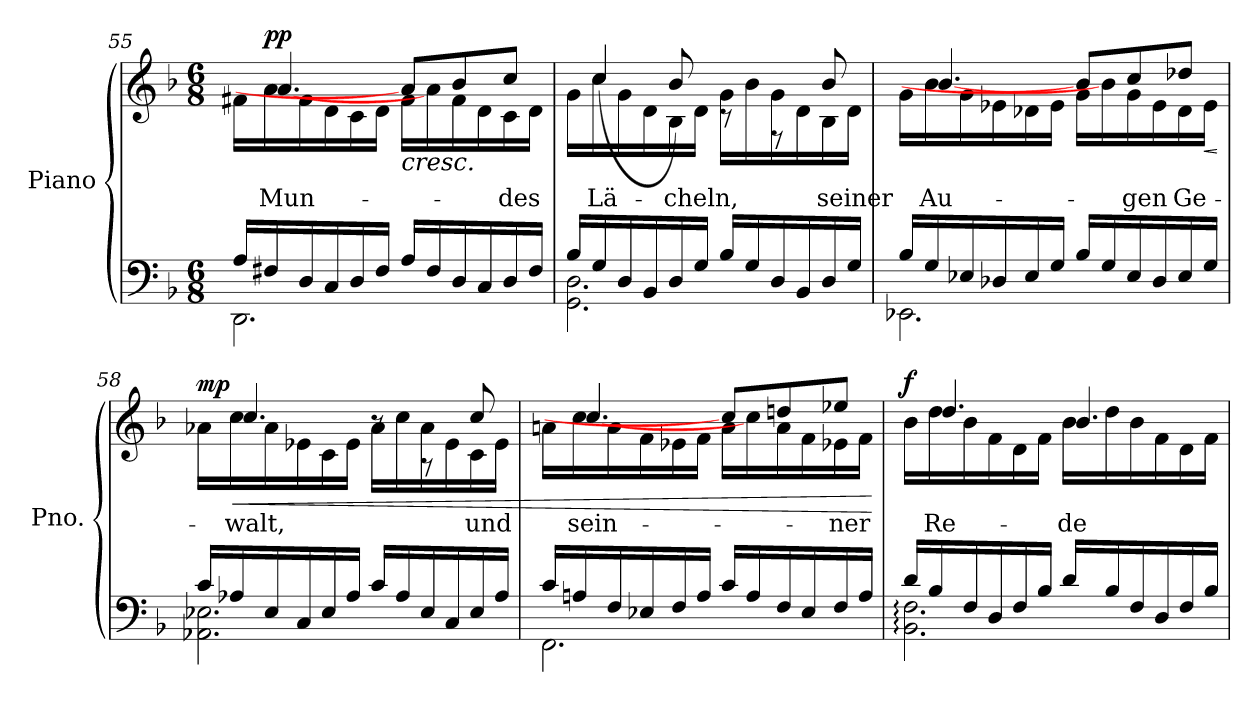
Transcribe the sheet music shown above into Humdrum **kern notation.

**kern	**kern	**text	**dynam
*part1	*part1	*part1	*part1
*staff2	*staff1	*staff1	*staff1/2
*I"Piano	*	*	*
*I'Pno.	*	*	*
!!LO:LB:g=z
*clefF4	*clefG2	*	*
*k[b-]	*k[b-]	*	*
*M6/8	*M6/8	*	*
=55	=55	=55	=55
*^	*^	*	*
*	*	*	*^	*	*
16A/LL	2.DD\	16f#X\LL	16ryy	4.ryy	.	.
*	*	*MM98	*	*	*	*
!	!	!	!LO:N:head=solid	!	!LO:LY:a	!LO:DY:b
16F#X/	.	16a\	[4.a/	.	Mun-	pp
16D/	.	16f#\	.	.	.	.
16C/	.	16d\	.	.	.	.
16D/	.	16c\	.	.	.	.
16F#/JJ	.	16d\JJ	.	.	.	.
!	!	!	!	!	!	!LO:HP:b
16A/LL	.	16f#\LL	.	8a/L]	.	<
16F#/	.	16a\	16ryy	.	.	.
16D/	.	16f#\	8ryy	8b-/	.	.
16C/	.	16d\	.	.	.	.
!	!	!	!	!	!LO:LY:a	!
16D/	.	16c\	8ryy	8cc/J	des	.
16F#/JJ	.	16d\JJ	.	.	.	.
=56	=56	=56	=56	=56	=56	=56
16B-/LL	2.GG\ 2.D\	16g\LL	16ryy	8ryy	.	.
!	!	!	!LO:N:head=solid	!	!LO:LY:a	!
16G/	.	16cc\	(4cc/	.	Lä-	.
16D/	.	16g\	.	8ryy	.	.
16BB-/	.	16d\	.	.	.	.
*	*	*MM105	*	*	*	*
!	!	!	!	!	!LO:LY:a	!
16D/	.	16B-\	.	8b-/)	cheln,	.
16G/JJ	.	16d\JJ	8rffyy	.	.	.
16B-/LL	.	16g\LL	.	8r	.	.
16G/	.	16b-\	16ryy	.	.	.
16D/	.	16g\	8ryy	8r	.	.
16BB-/	.	16d\	.	.	.	.
!	!	!	!	!	!LO:LY:a	!
16D/	.	16B-\	8ryy	8b-/	seiner	.
16G/JJ	.	16d\JJ	.	.	.	.
=57	=57	=57	=57	=57	=57	=57
16B-/LL	2.EE-X\	16g\LL	16ryy	4.ryy	.	.
!	!	!	!LO:N:head=solid	!	!LO:LY:a	!
16G/	.	16b-\	[4.b-/	.	Au-	.
16E-X/	.	16g\	.	.	.	.
16D-X/	.	16e-X\	.	.	.	.
16E-/	.	16d-X\	.	.	.	.
16G/JJ	.	16e-\JJ	.	.	.	.
16B-/LL	.	16g\LL	.	8b-/L]	.	.
16G/	.	16b-\	16ryy	.	.	.
!	!	!	!	!	!LO:LY:a	!
16E-/	.	16g\	8ryy	8cc/	gen	.
16D-/	.	16e-\	.	.	.	.
!	!	!	!	!	!LO:LY:a	!
16E-/	.	16d-\	8ryy	8dd-X/J	Ge-	.
!	!	!	!	!	!	!LO:HP:b
16G/JJ	.	16e-\JJ	.	.	.	<
*v	*v	*	*	*	*	*
*	*v	*v	*v	*	*
.	.	.	[
=58	=58	=58	=58
*	*MM113	*	*
*^	*	*	*
!	!	!	!	!LO:HP:b
*	*	*^	*	*
*	*	*	*^	*	*
!	!	!	!	!	!	!LO:DY:n=1:b
16c/LL	2.AA-X\ 2.E-X\	16a-X\LL	16ryy	4.ryy	.	< mp
!	!	!	!LO:N:head=solid	!	!LO:LY:a	!
16A-X/	.	16cc\	4.cc/	.	walt,	.
16E-/	.	16a-\	.	.	.	.
16C/	.	16e-X\	.	.	.	.
16E-/	.	16c\	.	.	.	.
16A-/JJ	.	16e-\JJ	.	.	.	.
16c/LL	.	16a-\LL	.	8r	.	.
16A-/	.	16cc\	16ryy	.	.	.
16E-/	.	16a-\	8ryy	8r	.	.
16C/	.	16e-\	.	.	.	.
!	!	!	!	!	!LO:LY:a	!
16E-/	.	16c\	8ryy	8cc/	und	.
16A-/JJ	.	16e-\JJ	.	.	.	.
!!LO:LB:g=z	!!	!!
=59	=59	=59	=59	=59	=59	=59
16c/LL	2.FF\	16an\LL	16ryy	4.ryy	.	.
!	!	!	!LO:N:head=solid	!	!LO:LY:a	!
16An/	.	16cc\	[4.cc/	.	sein-	.
16F/	.	16a\	.	.	.	.
16E-X/	.	16f\	.	.	.	.
16F/	.	16e-X\	.	.	.	.
16A/JJ	.	16f\JJ	.	.	.	.
*	*	*MM120	*	*	*	*
16c/LL	.	16a\LL	.	8cc/L]	.	.
16A/	.	16cc\	16ryy	.	.	.
16F/	.	16a\	8ryy	8ddn/	.	.
16E-/	.	16f\	.	.	.	.
!	!	!	!	!	!LO:LY:a	!
16F/	.	16e-X\	8ryy	8ee-X/J	ner	.
16A/JJ	.	16f\JJ	.	.	.	.
*v	*v	*	*	*	*	*
*	*v	*v	*v	*	*
.	.	.	[ [
=60	=60	=60	=60
*^	*^	*	*
*	*	*	*^	*	*
!	!	!	!	!	!	!LO:DY:b
16d/LL	2.BB-\: 2.F\:	16b-\LL	16ryy	4.ryy	.	f
!	!	!	!LO:N:head=solid	!	!LO:LY:a	!
16B-/	.	16dd\	4.dd/	.	Re-	.
16F/	.	16b-\	.	.	.	.
16D/	.	16f\	.	.	.	.
16F/	.	16d\	.	.	.	.
16B-/JJ	.	16f\JJ	.	.	.	.
!	!	!	!	!LO:N:head=solid	!LO:LY:a	!
16d/LL	.	16b-\LL	.	4.b-/	de	.
16B-/	.	16dd\	16ryy	.	.	.
16F/	.	16b-\	8ryy	.	.	.
16D/	.	16f\	.	.	.	.
16F/	.	16d\	8ryy	.	.	.
16B-/JJ	.	16f\JJ	.	.	.	.
*v	*v	*	*	*	*	*
*	*v	*v	*v	*	*
=	=	=	=
*-	*-	*-	*-
